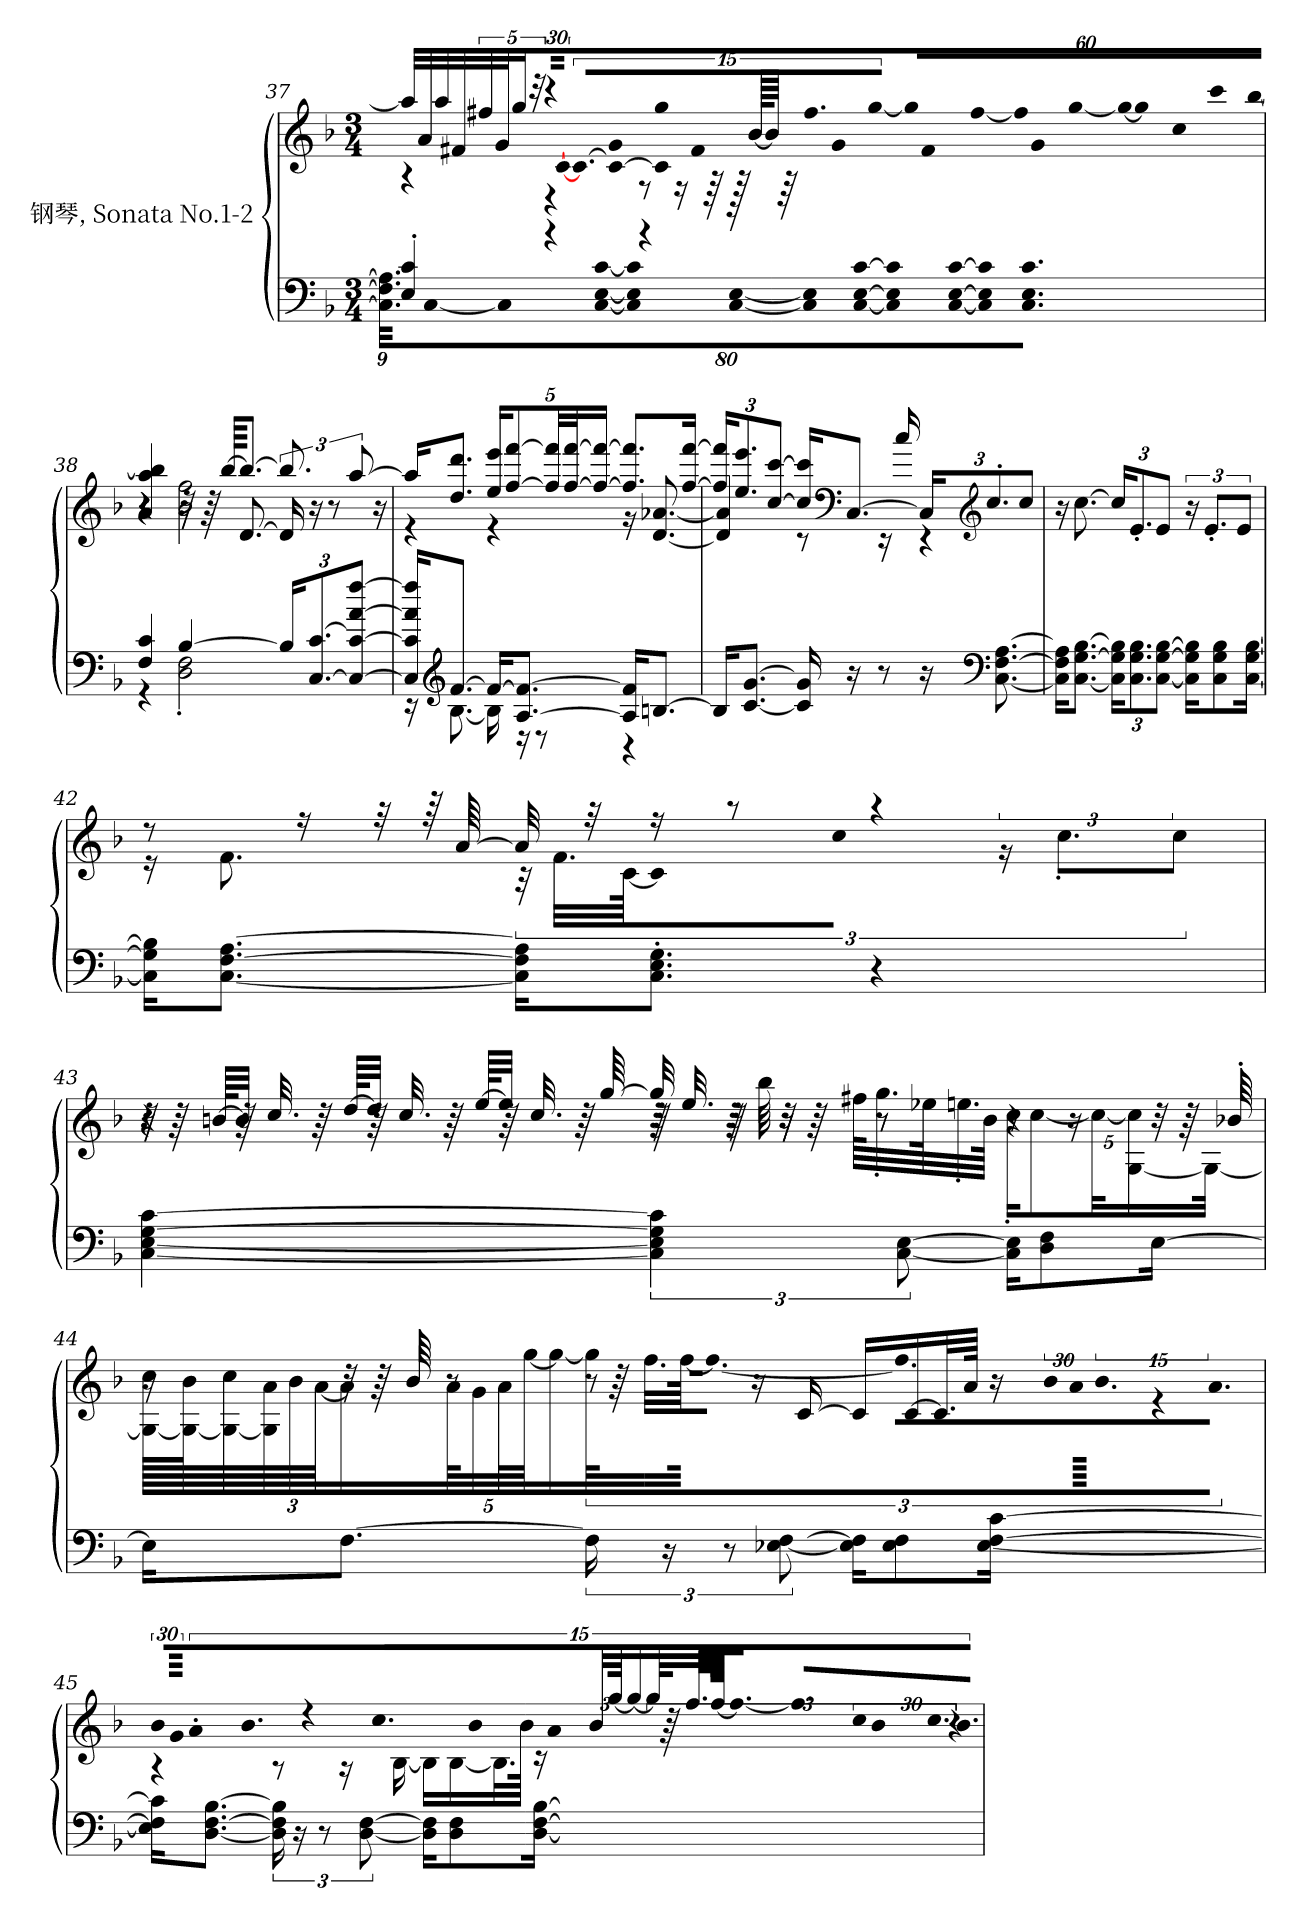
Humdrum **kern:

**kern	**kern
*part1	*part1
*staff2	*staff1
*I"钢琴, Sonata No.1-2	*
!!LO:LB:g=z
*clefF4	*clefG2
*k[b-]	*k[b-]
*M3/4	*M3/4
=37	=37
*^	*
*	*Xbrackettup	*
*	*	*^
4E/' 4c/'	36.C\] 36.F\] 36.A\]KKL	32aa/LLL]	4r
.	.	32a/	.
!	!LO:N:vis=8	!	!
.	[640%71C\	.	.
.	.	32aa/	.
.	.	32f#X/	.
.	.	40ff#X/	.
.	.	40g/J	.
!	!LO:N:vis=64	!	!
.	640%9C\KKK]	.	.
!	!LO:N:vis=8	!	!
.	[640%71C\ [640%71E\ [640%71c\	.	.
.	.	20gg/JJ	.
.	.	40r	.
!	!	!LO:N:vis=64	!
4r	.	960%17r	4r
!	!	!LO:N:vis=256%9	!
.	.	[960%17c/	.
!	!LO:N:vis=64	!	!
.	640%9C\] 640%9E\] 640%9c\]KKK	.	.
.	.	1920ryy	.
!	!	!LO:N:vis=32.	!
.	.	1920%103c/LLL_	.
!	!LO:N:vis=8	!	!
.	[640%71C\ [640%71E\	.	.
!	!	!LO:N:vis=256%9	!
.	.	960%17c/_ 960%17g/K	.
!	!	!LO:N:vis=32	!
.	.	640%23c/] 640%23gg/	.
!	!	!LO:N:vis=256%9	!
.	.	960%17f#/K	.
!	!LO:N:vis=64	!	!
.	640%9C\] 640%9E\]KKK	.	.
!	!	!LO:N:vis=32.	!
.	.	1920%103ff#/	.
!	!LO:N:vis=8	!	!
.	[640%71C\ [640%71E\ [640%71c\	.	.
!	!	!LO:N:vis=256%9	!
.	.	960%17g/L	.
!	!	!LO:N:vis=256%9	!
.	.	[960%17gg/JJJJ	.
*	*	*Xbrackettup	*
!	!	!LO:N:vis=32	!
4r	.	1920%53gg/LLL]	8r
!	!LO:N:vis=64	!LO:N:vis=64	!
.	640%9C\] 640%9E\] 640%9c\]KKK	640%9f#/L	.
!	!LO:N:vis=8	!LO:N:vis=64	!
.	[640%71C\ [640%71E\ [640%71c\	[640%9ff#/J	.
!	!	!LO:N:vis=32	!
.	.	1920%53ff#/]	.
!	!	!LO:N:vis=64	!
.	.	640%9g/L	.
!	!	!LO:N:vis=64	!
.	.	[640%9gg/J	.
!	!	!LO:N:vis=32	!
.	.	1920%53gg/_	.
.	.	.	16r
!	!	!LO:N:vis=64	!
.	.	640%9gg/L]	.
!	!LO:N:vis=64	!	!
.	640%9C\] 640%9E\] 640%9c\]KKL	.	.
!	!	!LO:N:vis=64	!
.	.	640%9cc/JJ	.
.	18.C\ 18.E\ 18.c\JJ	.	.
!	!	!LO:N:vis=16	!
.	.	1920%107ccc/	.
.	.	.	64r
.	.	.	128r
.	.	.	[128b-/KLLLL
.	.	.	64b-/JJJJ]
!	!	!LO:N:vis=32	!
.	.	[1920%53bb-/JJk	.
.	.	.	64r
1920ryy	1920ryy	.	1920ryy
!!LO:LB:g=z
=38	=38	=38	=38
*	*	*	*^
4F/ 4c/	4r	4a/ 4aa/ 4bb-/]	4r	4r
[4B-/	2D\' 2F\'	16r	2b-\ 2ff\	32r
.	.	.	.	64r
.	.	.	.	[64bb-/KKKL
.	.	[8.d/	.	8.bb-/J_
*	*	*brackettup	*	*
24B-/KL]	.	24d/]	.	8.bb-/]
[12.C/ [12.c/	.	24r	.	.
.	.	12r	.	.
12C/_ 12c/_ [12a/ [12ff/J	.	[12aa/	.	.
.	.	.	.	16r
*	*	*	*v	*v
=39	=39	=39	=39
16C/] 16c/] 16a/] 16ff/]KL	16r	16aa/KL]	4r
*clefG2	*	*	*
[8.f/J	[8.B-\	8.dd/ 8.ddd/J	.
*	*	*Xbrackettup	*
16f/KL_	16B-\]	20ee/ 20eee/KL	4r
.	.	[10ff/ [10fff/	.
[8.A/ 8.f/_J	16r	.	.
.	8r	.	.
.	.	40ff/] 40fff/]LL	.
.	.	[40ff/ [40fff/J	.
.	.	20ff/_ 20fff/_JJ	.
16A/] 16f/]KL	4r	8.ff/] 8.fff/]L	16r
[8.Bn/J	.	.	[8.d/ [8.a-X/
.	.	[16ff/ [16fff/Jk	.
*v	*v	*	*
!!LO:LB:g=z	!!
=40	=40	=40
16B/KL]	24ff/] 24fff/]KL	4d/] 4a-/]
.	12.ee/ 12.eee/	.
[8.c/ [8.g/J	.	.
.	[12cc/ [12ccc/J	.
16c/] 16g/]	16cc/] 16ccc/]KL	8r
*	*clefF4	*
16r	[8.C/J	.
8r	.	16r
.	.	16cc/
16r	24C/KL]	4r
*	*clefG2	*
.	12.cc'/	.
*clefF4	*	*
[8.C\ [8.F\ [8.A\	.	.
.	12cc/J	.
*	*v	*v
=41	=41
16C\] 16F\] 16A\]KL	16r
[8.C\ [8.G\ [8.B-\J	[8.cc\
24C\] 24G\] 24B-\]KL	24cc/KL]
12.C\ 12.G\ 12.B-\	12.e'/
[12C\ [12G\ [12B-\J	12e/J
*	*brackettup
16C\] 16G\] 16B-\]KL	24r
.	12.e'/L
8C\ 8G\ 8B-\	.
.	12e/J
[16C\ [16G\ [16B-\Jk	.
!!LO:LB:g=z
=42	=42
*	*^
16C\] 16G\] 16B-\]KL	8r	16r
[8.C\ [8.F\ [8.A\J	.	8.f\
.	16r	.
.	32r	.
.	64r	.
.	[64a/	.
16C\] 16F\] 16A\]KL	32a/]	48r
.	.	48.f\LLL
.	32r	.
.	.	[96c\JJK
8.C\' 8.E\' 8.G\'J	16r	8c\]
.	8r	.
.	.	16cc\Jk
4r	4r	24r
.	.	12.cc'\L
.	.	12cc\J
!!LO:PB:g=z
=43	=43	=43
*	*	*^
[4C\ [4E\ [4G\ [4c\	16r	4r	32r
.	.	.	64r
.	.	.	[64bn/KLLL
.	64r	.	32b/JJJ]
.	32.cc/	.	.
.	.	.	64r
.	.	.	[64dd/KLLL
.	64r	.	32dd/JJJ]
.	32.cc/	.	.
.	.	.	64r
.	.	.	[64ee/KLLL
.	64r	.	32ee/JJJ]
.	32.cc/	.	.
.	.	.	64r
.	.	.	[64gg/
*brackettup	*	*	*
6C\] 6E\] 6G\] 6c\]	64r	32r	32gg/]
.	32.ee/	.	.
.	.	64r	32r
.	.	64bb-\	.
.	16r	32r	16r
.	.	64r	.
.	.	64ff#X\KLLL	.
.	8r	32.gg'\	8r
[12C\ [12E\	.	.	.
.	.	64ee-X\K	.
.	.	32.een'\	.
.	.	64b\JJJk	.
*	*	*Xbrackettup	*
16C\] 16E\]KL	4r	20cc'\KL	8r
.	.	[10cc\	.
8D\ 8F\	.	.	.
.	.	.	16r
.	.	40cc\KL_	.
.	.	[20G\ 20cc\]	.
[16E\Jk	.	.	32r
.	.	.	64r
.	.	40G\JJk_	.
.	.	.	64b-X'/
!!LO:LB:g=z	!!	!!
=44	=44	=44	=44
16E\KL]	2.r	128G\_ 128cc\LLLLL	16r
.	.	128G\_ 128b-\J	.
.	.	64G\_ 64cc\	.
.	.	96G\] 96a\	.
.	.	96b-\	.
.	.	[96a\JJ	.
[8.F\J	.	16a\]	32r
.	.	.	64r
.	.	.	64b-/
.	.	80a\KL	8r
.	.	40g\	.
.	.	80a\L	.
.	.	[80gg\JJ	.
.	.	16gg\_	.
*	*	*brackettup	*
24F\]	.	96gg\JJkk]	8r
.	.	96r	.
.	.	48.ff\LLL	.
24r	.	.	.
.	.	[96ff\JJK	.
.	.	8.ff\J_	.
12r	.	.	.
.	.	.	16r
[12E-X\ [12F\	.	.	.
.	.	.	[16c/
16E-\] 16F\]KL	.	8.ff\L]	16c/LL]
8E-\ 8F\	.	.	[16c/
.	.	.	32.c/L]
.	.	.	64a/JJJk
!	!	!LO:N:vis=256%9	!
[16E-\ [16F\ [16c\Jk	.	960%17b-\LLL	16r
!	!	!LO:N:vis=256%9	!
.	.	960%17a\	.
.	.	1920ryy	.
!	!	!LO:N:vis=256.	!
.	.	1920%17b-\JJJJk	.
!	!	!LO:N:vis=128	!
.	.	1920%17r	.
!	!	!LO:N:vis=256.	!
.	.	1920%17a\	.
*	*	*v	*v
!!LO:LB:g=z
=45	=45	=45
!	!LO:N:vis=256%9	!
16E-\] 16F\] 16c\]KL	960%17b-/LLLL	4r
!	!LO:N:vis=256%9	!
.	960%17g/	.
.	1920ryy	.
!	!LO:N:vis=256%9	!
.	960%17a'/J	.
!	!LO:N:vis=32.	!
.	1920%103b-/JJJ	.
[8.D\ [8.F\ [8.B-\J	.	.
!	!LO:N:vis=128	!
.	1920%17r	.
!	!LO:N:vis=256.	!
.	1920%17cc/KLLLL	.
.	64b-/	.
.	64a/J	.
*	*Xbrackettup	*
.	48b-/	.
.	[96gg/JK	.
.	16gg/_	.
*	*brackettup	*
24D\] 24F\] 24B-\]	96gg/JJkk]	8r
.	96r	.
.	48.ff/LLL	.
24r	.	.
.	[96ff/JJK	.
.	8.ff/J_	.
12r	.	.
.	.	16r
[12D\ [12F\	.	.
.	.	[16B-\
16D\] 16F\]KL	8.ff/L]	16B-\LL]
8D\ 8F\	.	[16B-\
.	.	32.B-\L]
.	.	64b-\JJJk
!	!LO:N:vis=256%9	!
[16D\ [16F\ [16B-\Jk	960%17cc/LLL	16r
!	!LO:N:vis=256%9	!
.	960%17b-/	.
.	1920ryy	.
!	!LO:N:vis=256.	!
.	1920%17cc/JJJJk	.
!	!LO:N:vis=128	!
.	1920%17r	.
!	!LO:N:vis=256.	!
.	1920%17b-/	.
*	*v	*v
=	=
*-	*-
